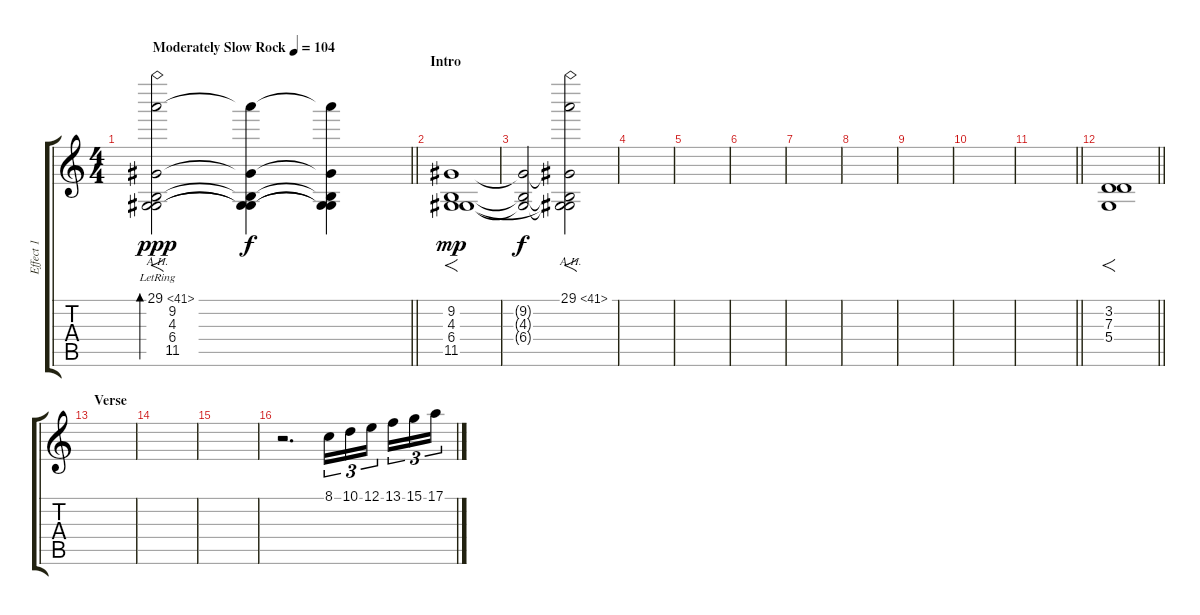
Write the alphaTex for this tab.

\track ("Effect 1" "Effect 1") {instrument pad5bowed}
\staff {score tabs}
\tuning (E4 B3 G3 D3 A2 D2) {hide}
\ts (4 4)
\tempo (104 "Moderately Slow Rock")
\clef g2
\barLineRight lightlight
\ks c
(29.1{ah 12} 9.2 4.3 6.4 11.5{lr}).2{f bd 480 dy ppp instrument pad5bowed} (29.1{t} 9.2{t} 4.3{t} 6.4{t} 11.5{t}).4{dy f} (29.1{t} 9.2{t} 4.3{t} 6.4{t} 11.5{t}).4 |
\section ("" "Intro")
(9.2 4.3 6.4 11.5).1{f dy mp volume 4} |
(9.2{t} 4.3{t} 6.4{t}).2{dy f} (29.1{ah 12} 9.2{t} 4.3{t} 6.4{t} 11.5{t}).2{f volume 10} |
|
|
|
|
|
|
|
\barLineRight lightlight
|
\section ("" "")
\barLineRight lightlight
(3.2 7.3 5.4).1{f volume 9 instrument seashore} |
\section ("" "Verse")
|
|
|
r.2{d} 8.1.16{tu (3 2) volume 11 balance 0 instrument electricgrandpiano} 10.1.16{tu (3 2)} 12.1.16{tu (3 2) beam splitsecondary} 13.1.16{tu (3 2)} 15.1.16{tu (3 2)} 17.1.16{tu (3 2)}
